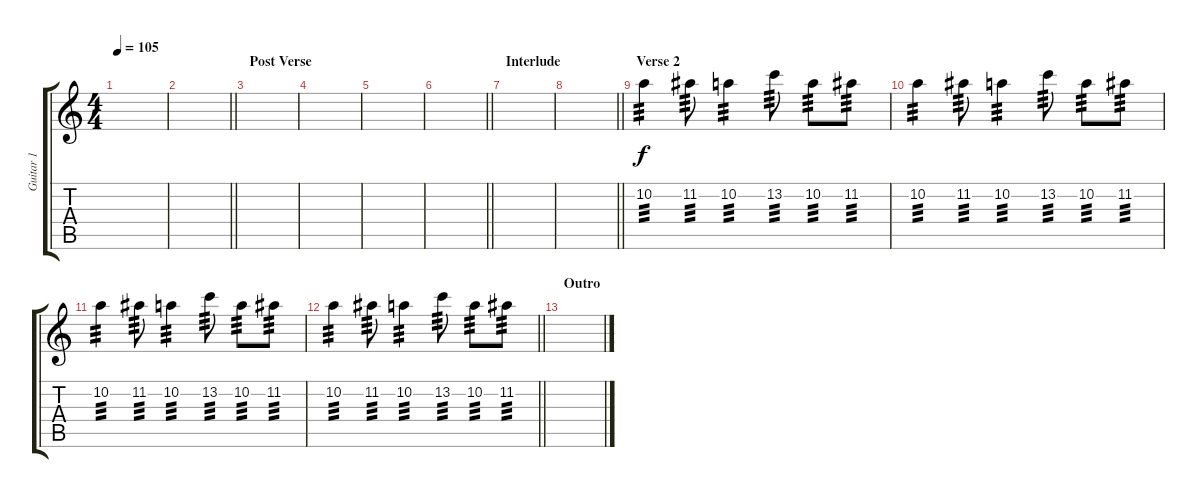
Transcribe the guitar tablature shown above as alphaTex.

\track ("Guitar 1" "Guitar 1") {instrument distortionguitar}
\staff {score tabs}
\tuning (E4 B3 G3 D3 A2 D2) {hide}
\ts (4 4)
\tempo 105
\clef g2
\ks c
|
\barLineRight lightlight
|
\section ("" "Post Verse")
|
|
|
\barLineRight lightlight
|
\section ("" "Interlude")
|
\barLineRight lightlight
|
\section ("" "Verse 2")
10.2.4{tp 3} 11.2.8{tp 3} 10.2.4{tp 3} 13.2.8{tp 3} 10.2.8{tp 3} 11.2.8{tp 3} |
10.2.4{tp 3} 11.2.8{tp 3} 10.2.4{tp 3} 13.2.8{tp 3} 10.2.8{tp 3} 11.2.8{tp 3} |
10.2.4{tp 3} 11.2.8{tp 3} 10.2.4{tp 3} 13.2.8{tp 3} 10.2.8{tp 3} 11.2.8{tp 3} |
\barLineRight lightlight
10.2.4{tp 3} 11.2.8{tp 3} 10.2.4{tp 3} 13.2.8{tp 3} 10.2.8{tp 3} 11.2.8{tp 3} |
\section ("" "Outro")
